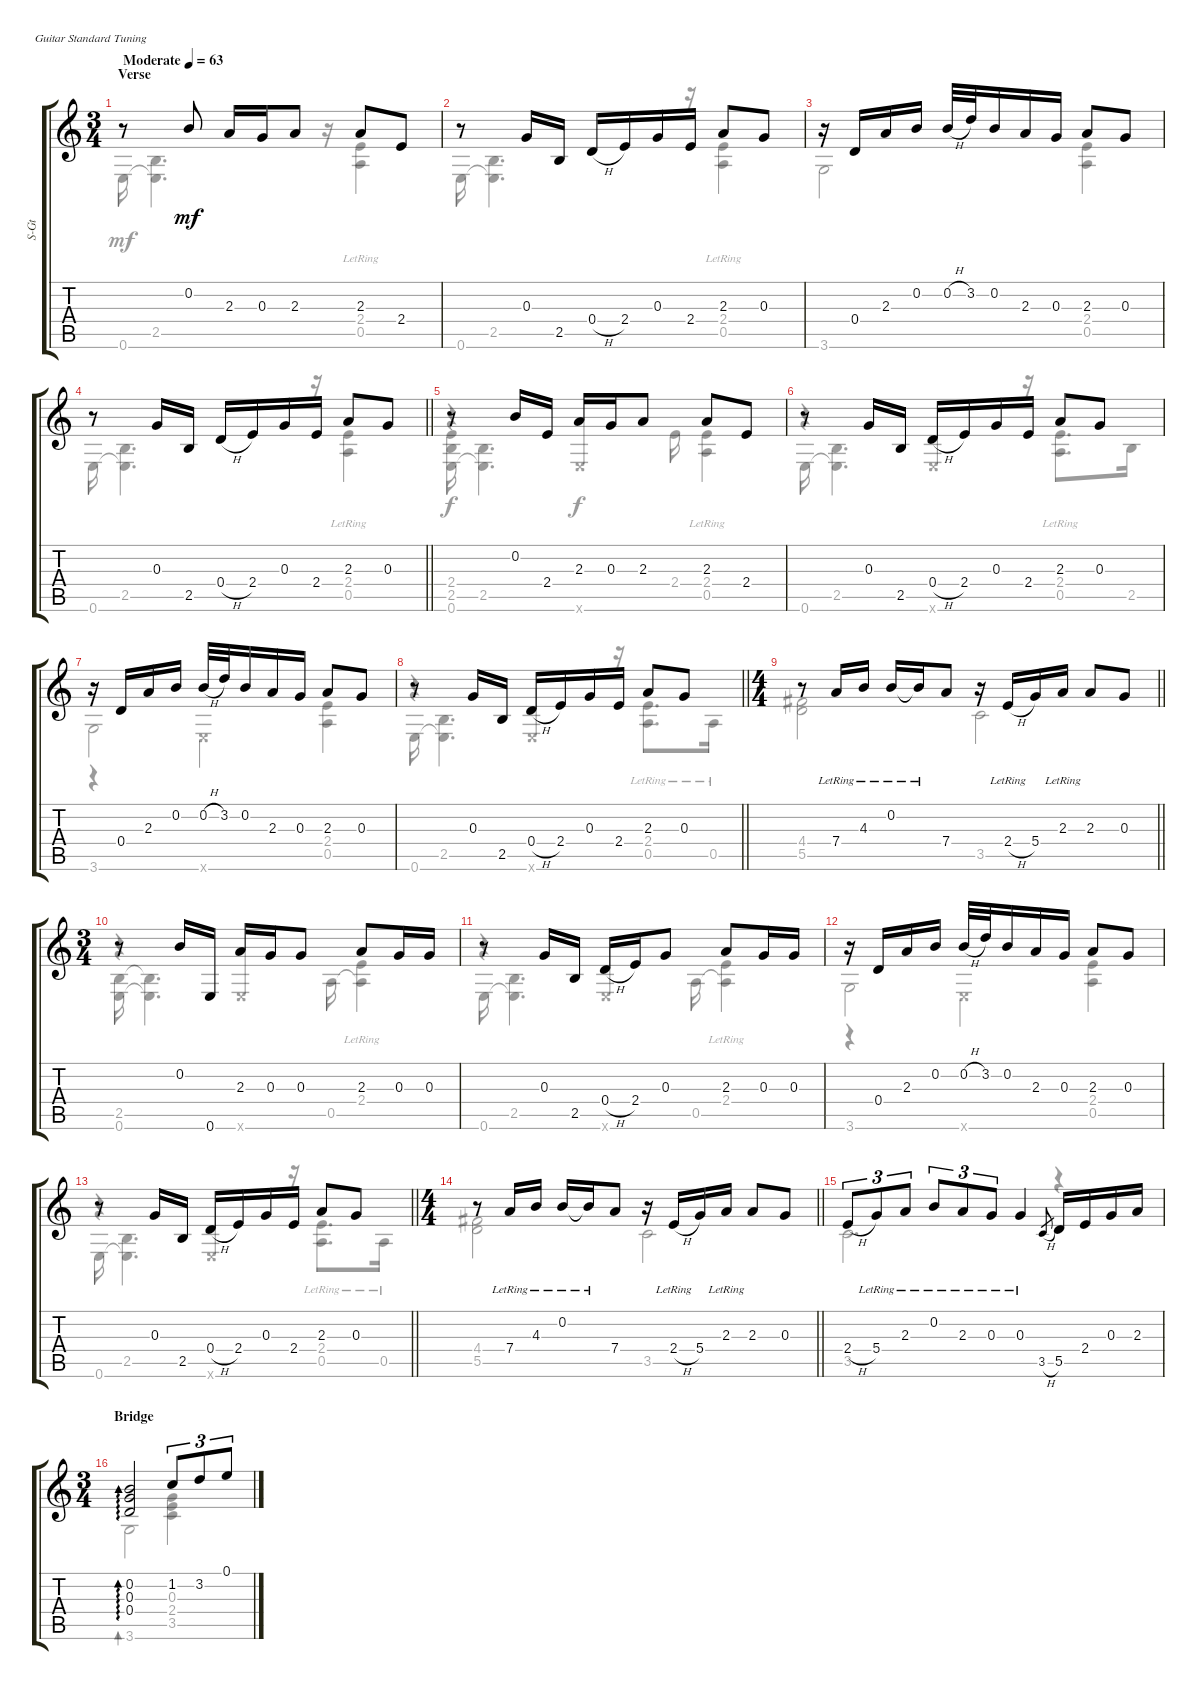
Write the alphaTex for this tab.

\bracketExtendMode groupsimilarinstruments
\otherSystemsTrackNameOrientation horizontal
\track ("Guitar" "S-Gt") {instrument acousticguitarsteel}
\staff {score tabs}
\tuning (E4 B3 G3 D3 A2 E2)
\voice
\ts (3 4)
\beaming (8 2 2 2)
\section ("" "Verse")
\tempo (63 "Moderate")
\clef g2
\ks c
r.8{dy mf instrument acousticguitarsteel beam Up} 0.2.8{beam Up} 2.3.16{beam Up} 0.3.16{beam Up} 2.3.8{beam Up} 2.3.8{beam Up} 2.4.8{beam Up} |
r.8{beam Up} 0.3.16{beam Up} 2.5.16{beam Up} 0.4{h}.16{beam Up} 2.4.16{beam Up} 0.3.16{beam Up} 2.4.16{beam Up} 2.3.8{beam Up} 0.3.8{beam Up} |
r.16{beam Up} 0.4.16{beam Up} 2.3.16{beam Up} 0.2.16{beam Up} 0.2{h}.32{beam Up} 3.2.32{beam Up} 0.2.16{beam Up} 2.3.16{beam Up} 0.3.16{beam Up} 2.3.8{beam Up} 0.3.8{beam Up} |
\barLineRight lightlight
r.8{beam Up} 0.3.16{beam Up} 2.5.16{beam Up} 0.4{h}.16{beam Up} 2.4.16{beam Up} 0.3.16{beam Up} 2.4.16{beam Up} 2.3.8{beam Up} 0.3.8{beam Up} |
r.8{beam Up} 0.2.16{beam Up} 2.4.16{beam Up} 2.3.16{beam Up} 0.3.16{beam Up} 2.3.8{beam Up} 2.3.8{beam Up} 2.4.8{beam Up} |
r.8{beam Up} 0.3.16{beam Up} 2.5.16{beam Up} 0.4{h}.16{beam Up} 2.4.16{beam Up} 0.3.16{beam Up} 2.4.16{beam Up} 2.3.8{beam Up} 0.3.8{beam Up} |
r.16{beam Up} 0.4.16{beam Up} 2.3.16{beam Up} 0.2.16{beam Up} 0.2{h}.32{beam Up} 3.2.32{beam Up} 0.2.16{beam Up} 2.3.16{beam Up} 0.3.16{beam Up} 2.3.8{beam Up} 0.3.8{beam Up} |
\barLineRight lightlight
r.8{beam Up} 0.3.16{beam Up} 2.5.16{beam Up} 0.4{h}.16{beam Up} 2.4.16{beam Up} 0.3.16{beam Up} 2.4.16{beam Up} 2.3.8{beam Up} 0.3.8{beam Up} |
\ts (4 4)
\beaming (8 2 2 2 2)
\barLineRight lightlight
r.8{beam Up} 7.4{lr}.16{beam Up} 4.3{lr}.16{beam Up} 0.2{lr}.16{beam Up} 0.2{lr t}.16{beam Up} 7.4.8{beam Up} r.16{beam Up} 2.4{h lr}.16{beam Up} 5.4.16{beam Up} 2.3{lr}.16{beam Up} 2.3.8{beam Up} 0.3.8{beam Up} |
\ts (3 4)
\beaming (8 2 2 2)
r.8{beam Up} 0.2.16{beam Up} 0.6.16{beam Up} 2.3.16{beam Up} 0.3.16{beam Up} 0.3.8{beam Up} 2.3.8{beam Up} 0.3.16{beam Up} 0.3.16{beam Up} |
r.8{beam Up} 0.3.16{beam Up} 2.5.16{beam Up} 0.4{h}.16{beam Up} 2.4.16{beam Up} 0.3.8{beam Up} 2.3.8{beam Up} 0.3.16{beam Up} 0.3.16{beam Up} |
r.16{beam Up} 0.4.16{beam Up} 2.3.16{beam Up} 0.2.16{beam Up} 0.2{h}.32{beam Up} 3.2.32{beam Up} 0.2.16{beam Up} 2.3.16{beam Up} 0.3.16{beam Up} 2.3.8{beam Up} 0.3.8{beam Up} |
\barLineRight lightlight
r.8{beam Up} 0.3.16{beam Up} 2.5.16{beam Up} 0.4{h}.16{beam Up} 2.4.16{beam Up} 0.3.16{beam Up} 2.4.16{beam Up} 2.3.8{beam Up} 0.3.8{beam Up} |
\ts (4 4)
\beaming (8 2 2 2 2)
\barLineRight lightlight
r.8{beam Up} 7.4{lr}.16{beam Up} 4.3{lr}.16{beam Up} 0.2{lr}.16{beam Up} 0.2{lr t}.16{beam Up} 7.4.8{beam Up} r.16{beam Up} 2.4{h lr}.16{beam Up} 5.4.16{beam Up} 2.3{lr}.16{beam Up} 2.3.8{beam Up} 0.3.8{beam Up} |
2.4{h}.8{tu (3 2) beam Up} 5.4{lr}.8{tu (3 2) beam Up} 2.3{lr}.8{tu (3 2) beam Up} 0.2{lr}.8{tu (3 2) beam Up} 2.3{lr}.8{tu (3 2) beam Up} 0.3{lr}.8{tu (3 2) beam Up} 0.3{lr}.4{beam Up} 3.5{h}.8{gr beam Up} 5.5.16{beam Up} 2.4.16{beam Up} 0.3.16{beam Up} 2.3.16{beam Up} |
\ts (3 4)
\beaming (8 2 2 2)
\section ("" "Bridge")
(0.2 0.3 0.4).2{ad 0 beam Up} 1.2.8{tu (3 2) beam Up} 3.2.8{tu (3 2) beam Up} 0.1.8{tu (3 2) beam Up}
\voice
\clef g2
\ottava regular
\simile none
\ks c
0.6.16{dy mf beam Down} (0.6{t} 2.5).4{d beam Down} r.16{beam Down} (2.4{lr} 0.5{lr}).4{beam Down} |
0.6.16{beam Down} (0.6{t} 2.5).4{d beam Down} r.16{beam Down} (2.4{lr} 0.5{lr}).4{beam Down} |
3.6.2{beam Down} (2.4 0.5).4{beam Down} |
\barLineRight lightlight
0.6.16{beam Down} (0.6{t} 2.5).4{d beam Down} r.16{beam Down} (2.4{lr} 0.5{lr}).4{beam Down} |
(0.6 2.5 2.4).16{dy f beam Down} (0.6{t} 2.5).4{d beam Down} 2.4.16{beam Down} (2.4{lr} 0.5{lr}).4{beam Down} |
0.6.16{beam Down} (0.6{t} 2.5).4{d beam Down} r.16{beam Down} (2.4{lr} 0.5{lr}).8{d beam Down} 2.5.16{beam Down} |
3.6.2{beam Down} (2.4 0.5).4{beam Down} |
\barLineRight lightlight
0.6.16{beam Down} (0.6{t} 2.5).4{d beam Down} r.16{beam Down} (2.4{lr} 0.5{lr}).8{d beam Down} 0.5{lr}.16{beam Down} |
\barLineRight lightlight
(4.4{acc #} 5.5).2{beam Down} 3.5.2{beam Down} |
(0.6 2.5).16{beam Down} (0.6{t} 2.5{t}).4{d beam Down} 0.5.16{beam Down} (2.4{lr} 0.5{lr t}).4{beam Down} |
0.6.16{beam Down} (0.6{t} 2.5).4{d beam Down} 0.5.16{beam Down} (2.4{lr} 0.5{lr t}).4{beam Down} |
3.6.2{beam Down} (2.4 0.5).4{beam Down} |
\barLineRight lightlight
0.6.16{beam Down} (0.6{t} 2.5).4{d beam Down} r.16{beam Down} (2.4{lr} 0.5{lr}).8{d beam Down} 0.5{lr}.16{beam Down} |
\barLineRight lightlight
(4.4{acc #} 5.5).2{beam Down} 3.5.2{beam Down} |
3.5.2{d beam Down} r.4{beam Down} |
3.6.2{bd 0 beam Down} (0.3 2.4 3.5).4{beam Down}
\voice
\clef g2
\ottava regular
\simile none
\ks c
|
|
|
\barLineRight lightlight
|
r.4{beam Down} 0.6{x}.2{beam Up} |
r.4{beam Down} 0.6{x}.2{beam Up} |
r.4{beam Down} 0.6{x}.2{beam Down} |
\barLineRight lightlight
r.4{beam Down} 0.6{x}.2{beam Up} |
\barLineRight lightlight
|
r.4{beam Down} 0.6{x}.2{beam Up} |
r.4{beam Down} 0.6{x}.2{beam Up} |
r.4{beam Down} 0.6{x}.2{beam Down} |
\barLineRight lightlight
r.4{beam Down} 0.6{x}.2{beam Up} |
\barLineRight lightlight
|
|
